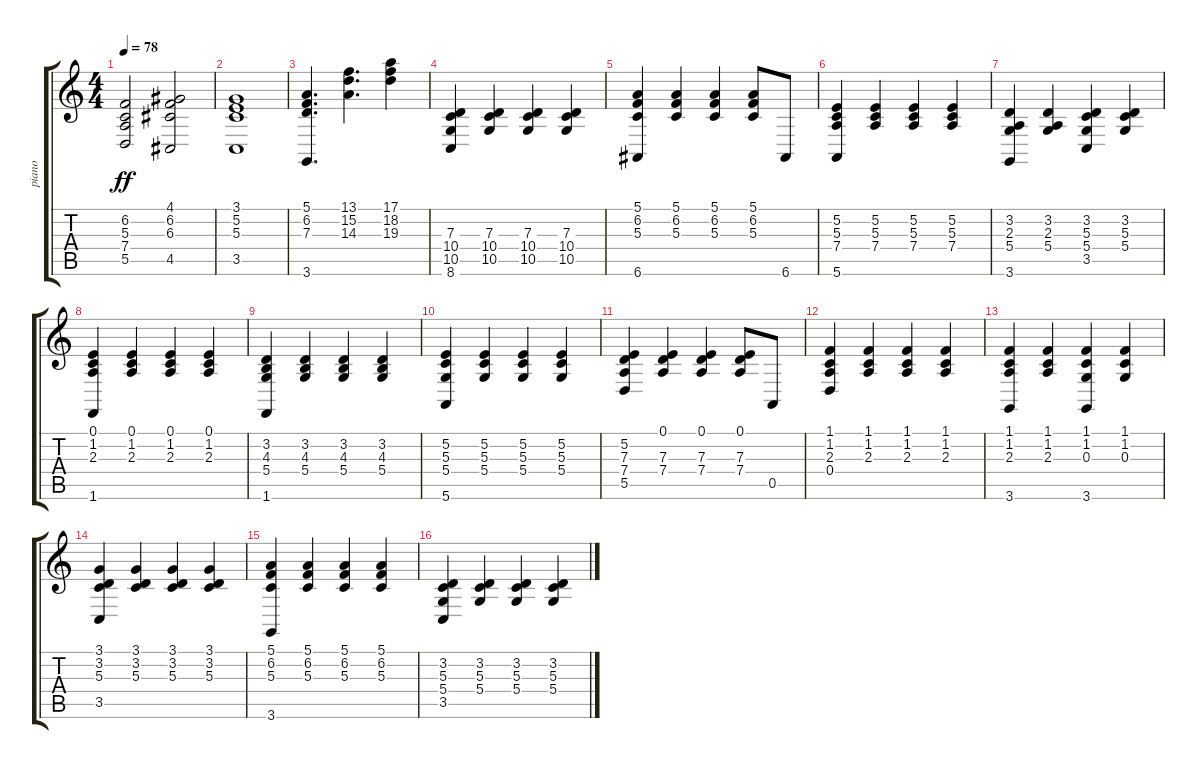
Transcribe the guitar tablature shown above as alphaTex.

\track ("piano" "piano") {instrument brightacousticpiano}
\staff {score tabs}
\tuning (E4 B3 G3 D3 A2 E2) {hide}
\ts (4 4)
\tempo 78
\clef g2
\ks c
(6.2 5.3 7.4 5.5).2{dy ff} (4.1 6.2 6.3 4.5).2 |
(3.1 5.2 5.3 3.5).1 |
(5.1 6.2 7.3 3.6).4{d} (13.1 15.2 14.3).4{d} (17.1 18.2 19.3).4 |
(7.3 10.4 10.5 8.6).4 (7.3 10.4 10.5).4 (7.3 10.4 10.5).4 (7.3 10.4 10.5).4 |
(5.1 6.2 5.3 6.6).4 (5.1 6.2 5.3).4 (5.1 6.2 5.3).4 (5.1 6.2 5.3).8 6.6.8 |
(5.2 5.3 7.4 5.6).4 (5.2 5.3 7.4).4 (5.2 5.3 7.4).4 (5.2 5.3 7.4).4 |
(3.2 2.3 5.4 3.6).4 (3.2 2.3 5.4).4 (3.2 5.3 5.4 3.5).4 (3.2 5.3 5.4).4 |
(0.1 1.2 2.3 1.6).4 (0.1 1.2 2.3).4 (0.1 1.2 2.3).4 (0.1 1.2 2.3).4 |
(3.2 4.3 5.4 1.6).4 (3.2 4.3 5.4).4 (3.2 4.3 5.4).4 (3.2 4.3 5.4).4 |
(5.2 5.3 5.4 5.6).4 (5.2 5.3 5.4).4 (5.2 5.3 5.4).4 (5.2 5.3 5.4).4 |
(5.2 7.3 7.4 5.5).4 (0.1 7.3 7.4).4 (0.1 7.3 7.4).4 (0.1 7.3 7.4).8 0.5.8 |
(1.1 1.2 2.3 0.4).4 (1.1 1.2 2.3).4 (1.1 1.2 2.3).4 (1.1 1.2 2.3).4 |
(1.1 1.2 2.3 3.6).4 (1.1 1.2 2.3).4 (1.1 1.2 0.3 3.6).4 (1.1 1.2 0.3).4 |
(3.1 3.2 5.3 3.5).4 (3.1 3.2 5.3).4 (3.1 3.2 5.3).4 (3.1 3.2 5.3).4 |
(5.1 6.2 5.3 3.6).4 (5.1 6.2 5.3).4 (5.1 6.2 5.3).4 (5.1 6.2 5.3).4 |
(3.2 5.3 5.4 3.5).4 (3.2 5.3 5.4).4 (3.2 5.3 5.4).4 (3.2 5.3 5.4).4
